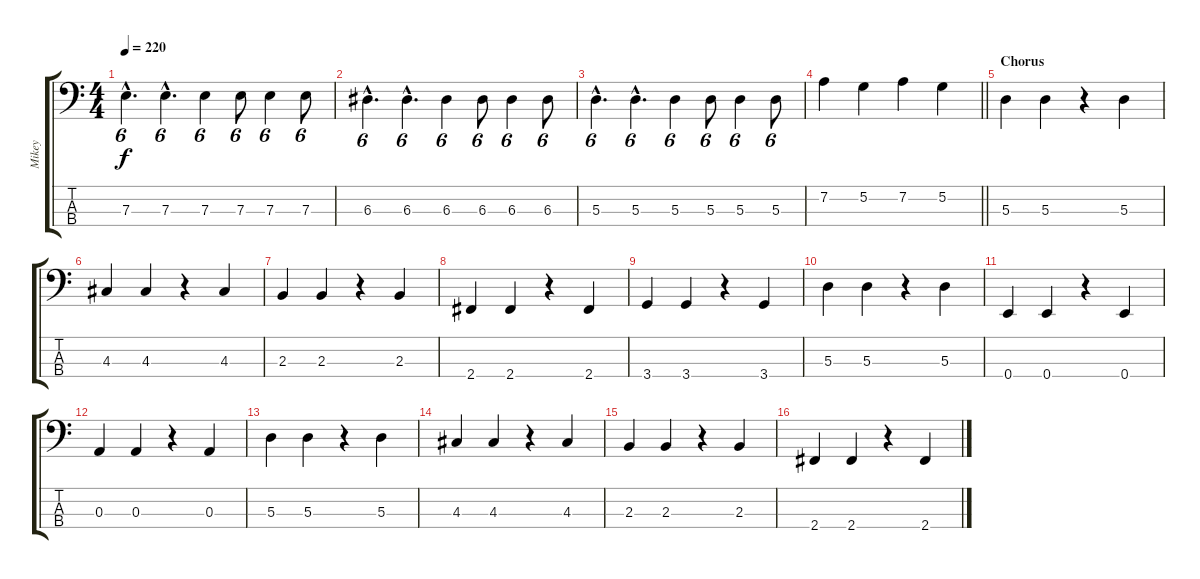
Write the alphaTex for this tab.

\track ("Mikey" "Mikey") {instrument electricbasspick}
\staff {score tabs}
\tuning (G2 D2 A1 E1) {hide}
\ts (4 4)
\tempo 220
\clef f4
\ks c
7.3{hac}.4{d tu (6 4) dy f} 7.3{hac}.4{d tu (6 4)} 7.3.4{tu (6 4)} 7.3.8{tu (6 4)} 7.3.4{tu (6 4)} 7.3.8{tu (6 4)} |
6.3{hac}.4{d tu (6 4)} 6.3{hac}.4{d tu (6 4)} 6.3.4{tu (6 4)} 6.3.8{tu (6 4)} 6.3.4{tu (6 4)} 6.3.8{tu (6 4)} |
5.3{hac}.4{d tu (6 4)} 5.3{hac}.4{d tu (6 4)} 5.3.4{tu (6 4)} 5.3.8{tu (6 4)} 5.3.4{tu (6 4)} 5.3.8{tu (6 4)} |
\barLineRight lightlight
7.2.4 5.2.4 7.2.4 5.2.4 |
\section ("" "Chorus")
5.3.4 5.3.4 r.4 5.3.4 |
4.3.4 4.3.4 r.4 4.3.4 |
2.3.4 2.3.4 r.4 2.3.4 |
2.4.4 2.4.4 r.4 2.4.4 |
3.4.4 3.4.4 r.4 3.4.4 |
5.3.4 5.3.4 r.4 5.3.4 |
0.4.4 0.4.4 r.4 0.4.4 |
0.3.4 0.3.4 r.4 0.3.4 |
5.3.4 5.3.4 r.4 5.3.4 |
4.3.4 4.3.4 r.4 4.3.4 |
2.3.4 2.3.4 r.4 2.3.4 |
2.4.4 2.4.4 r.4 2.4.4
